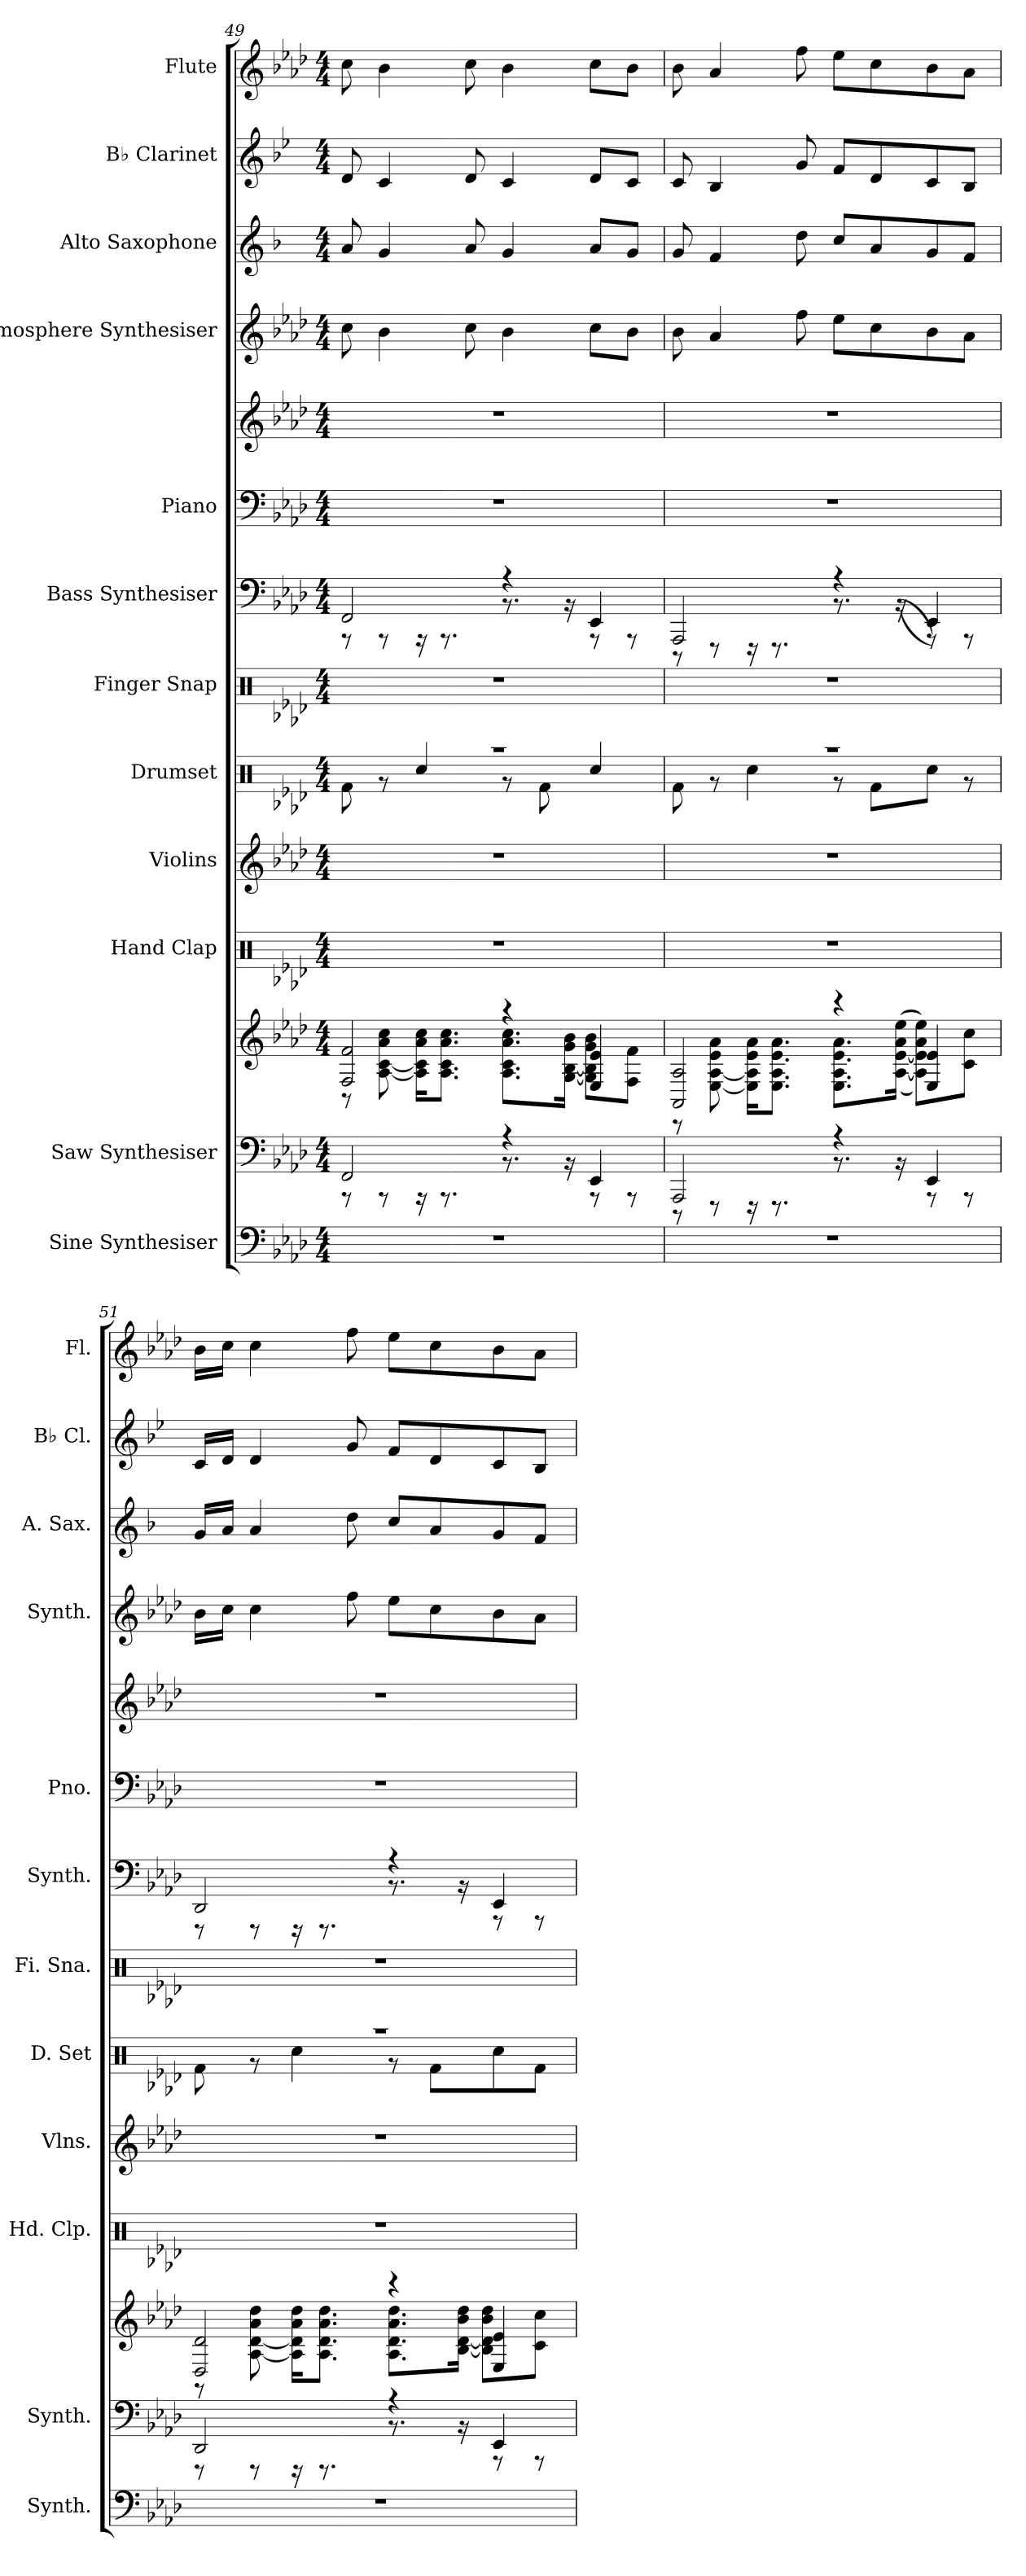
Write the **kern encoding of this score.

**kern	**kern	**kern	**kern	**kern	**kern	**kern	**kern	**kern	**kern	**kern	**kern	**kern	**kern
*part12	*part11	*part11	*part10	*part9	*part8	*part7	*part6	*part5	*part5	*part4	*part3	*part2	*part1
*staff14	*staff13	*staff12	*staff11	*staff10	*staff9	*staff8	*staff7	*staff6	*staff5	*staff4	*staff3	*staff2	*staff1
*I"Sine Synthesiser	*I"Saw Synthesiser	*	*I"Hand Clap	*I"Violins	*I"Drumset	*I"Finger Snap	*I"Bass Synthesiser	*I"Piano	*	*I"Atmosphere Synthesiser	*I"Alto Saxophone	*I"B♭ Clarinet	*I"Flute
*I'Synth.	*I'Synth.	*	*I'Hd. Clp.	*I'Vlns.	*I'D. Set	*I'Fi. Sna.	*I'Synth.	*I'Pno.	*	*I'Synth.	*I'A. Sax.	*I'B♭ Cl.	*I'Fl.
*clefF4	*clefF4	*clefG2	*clefX	*clefG2	*clefX	*clefX	*clefF4	*clefF4	*clefG2	*clefG2	*clefG2	*clefG2	*clefG2
*	*	*	*	*	*	*	*	*	*	*	*ITrd5c9	*ITrd1c2	*
*k[b-e-a-d-]	*k[b-e-a-d-]	*k[b-e-a-d-]	*k[b-e-a-d-]	*k[b-e-a-d-]	*k[b-e-a-d-]	*k[b-e-a-d-]	*k[b-e-a-d-]	*k[b-e-a-d-]	*k[b-e-a-d-]	*k[b-e-a-d-]	*k[b-e-a-d-]	*k[b-e-a-d-]	*k[b-e-a-d-]
*M4/4	*M4/4	*M4/4	*M4/4	*M4/4	*M4/4	*M4/4	*M4/4	*M4/4	*M4/4	*M4/4	*M4/4	*M4/4	*M4/4
=49	=49	=49	=49	=49	=49	=49	=49	=49	=49	=49	=49	=49	=49
*	*^	*^	*	*	*^	*	*^	*	*	*	*	*	*
1r	2FF/	8r	2F/ 2f/	8r	1r	1r	1r	8Rf\	1r	2FF/	8r	1r	1r	8cc\	8c/	8c/	8cc\
.	.	8r	.	[8A-\ [8c\ 8a-\ 8cc\	.	.	.	8r	.	.	8r	.	.	4b-\	4B-/	4B-/	4b-\
.	.	16r	.	16A-\] 16c\] 16a-\ 16cc\KL	.	.	.	4Rcc/	.	.	16r	.	.	.	.	.	.
.	.	8.r	.	8.A-\ 8.c\ 8.a-\ 8.cc\J	.	.	.	.	.	.	8.r	.	.	.	.	.	.
.	.	.	.	.	.	.	.	.	.	.	.	.	.	8cc\	8c/	8c/	8cc\
.	4r	8.r	4r	8.A-\ 8.c\ 8.a-\ 8.cc\L	.	.	.	8r	.	4r	8.r	.	.	4b-\	4B-/	4B-/	4b-\
.	.	.	.	.	.	.	.	8Rf\	.	.	.	.	.	.	.	.	.
.	.	16r	.	[16G\ [16B-\ 16g\ 16b-\Jk	.	.	.	.	.	.	16r	.	.	.	.	.	.
.	4EE-/	8r	4E-/ 4e-/	8G\] 8B-\] 8g\ 8b-\L	.	.	.	4Rcc/	.	4EE-/	8r	.	.	8cc\L	8c/L	8c/L	8cc\L
.	.	8r	.	8F\ 8f\J	.	.	.	.	.	.	8r	.	.	8b-\J	8B-/J	8B-/J	8b-\J
=50	=50	=50	=50	=50	=50	=50	=50	=50	=50	=50	=50	=50	=50	=50	=50	=50	=50
1r	2AAA-/	8r	2AA-/ 2A-/	8r	1r	1r	1r	8Rf\	1r	2AAA-/	8r	1r	1r	8b-\	8B-/	8B-/	8b-\
.	.	8r	.	[8E-\ [8A-\ 8e-\ 8a-\	.	.	.	8r	.	.	8r	.	.	4a-/	4A-/	4A-/	4a-/
.	.	16r	.	16E-\] 16A-\] 16e-\ 16a-\KL	.	.	.	4Rcc\	.	.	16r	.	.	.	.	.	.
.	.	8.r	.	8.E-\ 8.A-\ 8.e-\ 8.a-\J	.	.	.	.	.	.	8.r	.	.	.	.	.	.
.	.	.	.	.	.	.	.	.	.	.	.	.	.	8ff\	8f\	8f/	8ff\
.	4r	8.r	4r	8.E-\ 8.A-\ 8.e-\ 8.a-\L	.	.	.	8r	.	4r	8.r	.	.	8ee-\L	8e-/L	8e-/L	8ee-\L
.	.	.	.	.	.	.	.	8Rf\L	.	.	.	.	.	8cc\	8c/	8c/	8cc\
.	.	16r	.	(<(<[16A-\ [16e-\ 16a-\ 16ee-\Jk	.	.	.	.	.	.	(<(<16r	.	.	.	.	.	.
.	4EE-/	8r	4E-/ 4e-/	8A-\] 8e-\] 8a-\ 8ee-\L))	.	.	.	8Rcc\J	.	4EE-/	8r))	.	.	8b-\	8B-/	8B-/	8b-\
.	.	8r	.	8c\ 8cc\J	.	.	.	8r	.	.	8r	.	.	8a-\J	8A-/J	8A-/J	8a-\J
=51	=51	=51	=51	=51	=51	=51	=51	=51	=51	=51	=51	=51	=51	=51	=51	=51	=51
1r	2DD-/	8r	2D-/ 2d-/	8r	1r	1r	1r	8Rf\	1r	2DD-/	8r	1r	1r	16b-\LL	16B-/LL	16B-/LL	16b-\LL
.	.	.	.	.	.	.	.	.	.	.	.	.	.	16cc\JJ	16c/JJ	16c/JJ	16cc\JJ
.	.	8r	.	[8A-\ [8d-\ 8a-\ 8dd-\	.	.	.	8r	.	.	8r	.	.	4cc\	4c/	4c/	4cc\
.	.	16r	.	16A-\] 16d-\] 16a-\ 16dd-\KL	.	.	.	4Rcc\	.	.	16r	.	.	.	.	.	.
.	.	8.r	.	8.A-\ 8.d-\ 8.a-\ 8.dd-\J	.	.	.	.	.	.	8.r	.	.	.	.	.	.
.	.	.	.	.	.	.	.	.	.	.	.	.	.	8ff\	8f\	8f/	8ff\
.	4r	8.r	4r	8.A-\ 8.d-\ 8.a-\ 8.dd-\L	.	.	.	8r	.	4r	8.r	.	.	8ee-\L	8e-/L	8e-/L	8ee-\L
.	.	.	.	.	.	.	.	8Rf\L	.	.	.	.	.	8cc\	8c/	8c/	8cc\
.	.	16r	.	[16B-\ [16d-\ 16b-\ 16dd-\Jk	.	.	.	.	.	.	16r	.	.	.	.	.	.
.	4EE-/	8r	4E-/ 4e-/	8B-\] 8d-\] 8b-\ 8dd-\L	.	.	.	8Rcc\	.	4EE-/	8r	.	.	8b-\	8B-/	8B-/	8b-\
.	.	8r	.	8c\ 8cc\J	.	.	.	8Rf\J	.	.	8r	.	.	8a-\J	8A-/J	8A-/J	8a-\J
*	*v	*v	*	*	*	*	*v	*v	*	*v	*v	*	*	*	*	*	*
*	*	*v	*v	*	*	*	*	*	*	*	*	*	*	*
=	=	=	=	=	=	=	=	=	=	=	=	=	=
*-	*-	*-	*-	*-	*-	*-	*-	*-	*-	*-	*-	*-	*-
